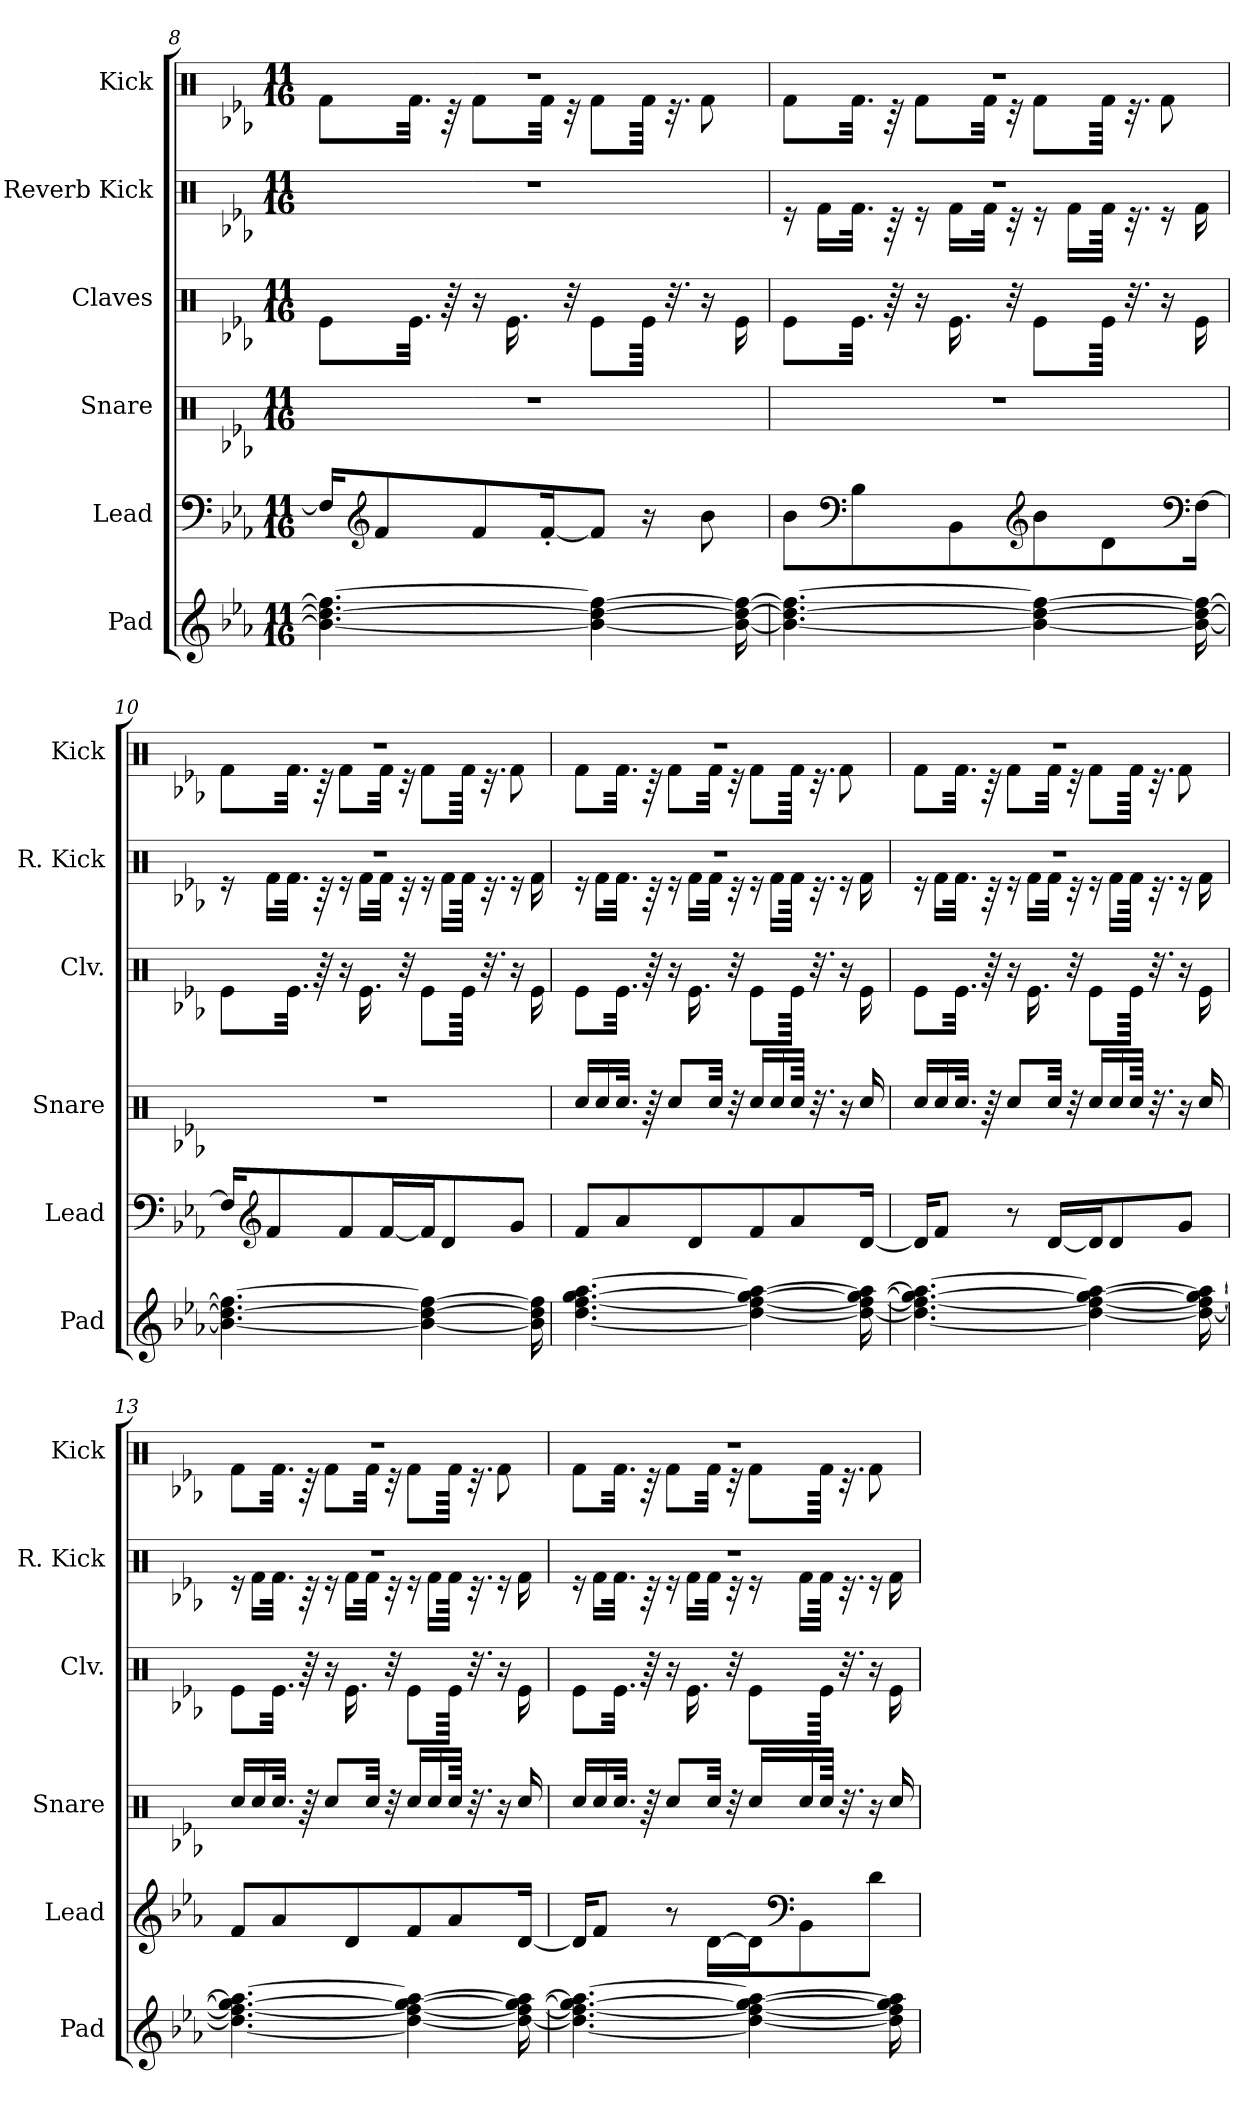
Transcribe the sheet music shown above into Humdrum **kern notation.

**kern	**kern	**kern	**kern	**kern	**kern
*part6	*part5	*part4	*part3	*part2	*part1
*staff6	*staff5	*staff4	*staff3	*staff2	*staff1
*I"Pad	*I"Lead	*I"Snare	*I"Claves	*I"Reverb Kick	*I"Kick
*I'Pad	*I'Lead	*I'Snare	*I'Clv.	*I'R. Kick	*I'Kick
*clefG2	*clefF4	*clefX	*clefX	*clefX	*clefX
*k[b-e-a-]	*k[b-e-a-]	*k[b-e-a-]	*k[b-e-a-]	*k[b-e-a-]	*k[b-e-a-]
*M11/16	*M11/16	*M11/16	*M11/16	*M11/16	*M11/16
=8	=8	=8	=8	=8	=8
*	*	*	*	*	*^
4.b-\_ 4.dd\_ 4.ff\_	16F/KL]	16%11r	8Re\L	16%11r	16%11r	8Rf\L
*	*clefG2	*	*	*	*	*
.	8f/	.	.	.	.	.
.	.	.	32.Re\Jkk	.	.	32.Rf\Jkk
.	.	.	64r	.	.	64r
.	8f/	.	16r	.	.	8Rf\L
.	.	.	16.Re\	.	.	.
.	[16f'/K	.	.	.	.	32Rf\Jkk
.	.	.	32r	.	.	32r
4b-\_ 4dd\_ 4ff\_	8f/J]	.	8Re\L	.	.	8Rf\L
.	16r	.	64Re\Jkkk	.	.	64Rf\Jkkk
.	.	.	32.r	.	.	32.r
.	8b-\	.	16r	.	.	8Rf\
16b-\_ 16dd\_ 16ff\_	.	.	16Re\	.	.	.
!!LO:LB:g=z	!!
=9	=9	=9	=9	=9	=9	=9
*	*	*	*	*^	*	*
4.b-\_ 4.dd\_ 4.ff\_	8b-\L	16%11r	8Re\L	16%11r	16r	16%11r	8Rf\L
.	.	.	.	.	16Rf\LL	.	.
*	*clefF4	*	*	*	*	*	*
.	8B-\	.	32.Re\Jkk	.	32.Rf\JJk	.	32.Rf\Jkk
.	.	.	64r	.	64r	.	64r
.	.	.	16r	.	16r	.	8Rf\L
.	8BB-\	.	16.Re\	.	16Rf\LL	.	.
.	.	.	.	.	32Rf\JJk	.	32Rf\Jkk
.	.	.	32r	.	32r	.	32r
*	*clefG2	*	*	*	*	*	*
4b-\_ 4dd\_ 4ff\_	8b-\	.	8Re\L	.	16r	.	8Rf\L
.	.	.	.	.	16Rf\LL	.	.
.	8d\	.	64Re\Jkkk	.	64Rf\JJkk	.	64Rf\Jkkk
.	.	.	32.r	.	32.r	.	32.r
.	.	.	16r	.	16r	.	8Rf\
*	*clefF4	*	*	*	*	*	*
16b-\_ 16dd\_ 16ff\_	[16F\Jk	.	16Re\	.	16Rf\	.	.
=10	=10	=10	=10	=10	=10	=10	=10
4.b-\_ 4.dd\_ 4.ff\_	16F/KL]	16%11r	8Re\L	16%11r	16r	16%11r	8Rf\L
*	*clefG2	*	*	*	*	*	*
.	8f/	.	.	.	16Rf\LL	.	.
.	.	.	32.Re\Jkk	.	32.Rf\JJk	.	32.Rf\Jkk
.	.	.	64r	.	64r	.	64r
.	8f/	.	16r	.	16r	.	8Rf\L
.	.	.	16.Re\	.	16Rf\LL	.	.
.	[16f/L	.	.	.	32Rf\JJk	.	32Rf\Jkk
.	.	.	32r	.	32r	.	32r
4b-\_ 4dd\_ 4ff\_	16f/J]	.	8Re\L	.	16r	.	8Rf\L
.	8d/	.	.	.	16Rf\LL	.	.
.	.	.	64Re\Jkkk	.	64Rf\JJkk	.	64Rf\Jkkk
.	.	.	32.r	.	32.r	.	32.r
.	8g/J	.	16r	.	16r	.	8Rf\
16b-\] 16dd\] 16ff\]	.	.	16Re\	.	16Rf\	.	.
!!LO:PB:g=z	!!
=11	=11	=11	=11	=11	=11	=11	=11
[4.dd\ [4.ff\ [4.gg\ [4.aa-\	8f/L	16Rcc/LL	8Re\L	16%11r	16r	16%11r	8Rf\L
.	.	16Rcc/	.	.	16Rf\LL	.	.
.	8a-/	32.Rcc/JJk	32.Re\Jkk	.	32.Rf\JJk	.	32.Rf\Jkk
.	.	64r	64r	.	64r	.	64r
.	.	8Rcc/L	16r	.	16r	.	8Rf\L
.	8d/	.	16.Re\	.	16Rf\LL	.	.
.	.	32Rcc/Jkk	.	.	32Rf\JJk	.	32Rf\Jkk
.	.	32r	32r	.	32r	.	32r
4dd\_ 4ff\_ 4gg\_ 4aa-\_	8f/	16Rcc/LL	8Re\L	.	16r	.	8Rf\L
.	.	16Rcc/	.	.	16Rf\LL	.	.
.	8a-/	64Rcc/JJkk	64Re\Jkkk	.	64Rf\JJkk	.	64Rf\Jkkk
.	.	32.r	32.r	.	32.r	.	32.r
.	.	16r	16r	.	16r	.	8Rf\
16dd\_ 16ff\_ 16gg\_ 16aa-\_	[16d/Jk	16Rcc/	16Re\	.	16Rf\	.	.
=12	=12	=12	=12	=12	=12	=12	=12
4.dd\_ 4.ff\_ 4.gg\_ 4.aa-\_	16d/KL]	16Rcc/LL	8Re\L	16%11r	16r	16%11r	8Rf\L
.	8f/J	16Rcc/	.	.	16Rf\LL	.	.
.	.	32.Rcc/JJk	32.Re\Jkk	.	32.Rf\JJk	.	32.Rf\Jkk
.	.	64r	64r	.	64r	.	64r
.	8r	8Rcc/L	16r	.	16r	.	8Rf\L
.	.	.	16.Re\	.	16Rf\LL	.	.
.	[16d/LL	32Rcc/Jkk	.	.	32Rf\JJk	.	32Rf\Jkk
.	.	32r	32r	.	32r	.	32r
4dd\_ 4ff\_ 4gg\_ 4aa-\_	16d/J]	16Rcc/LL	8Re\L	.	16r	.	8Rf\L
.	8d/	16Rcc/	.	.	16Rf\LL	.	.
.	.	64Rcc/JJkk	64Re\Jkkk	.	64Rf\JJkk	.	64Rf\Jkkk
.	.	32.r	32.r	.	32.r	.	32.r
.	8g/J	16r	16r	.	16r	.	8Rf\
16dd\_ 16ff\_ 16gg\_ 16aa-\_	.	16Rcc/	16Re\	.	16Rf\	.	.
!!LO:LB:g=z	!!
=13	=13	=13	=13	=13	=13	=13	=13
4.dd\_ 4.ff\_ 4.gg\_ 4.aa-\_	8f/L	16Rcc/LL	8Re\L	16%11r	16r	16%11r	8Rf\L
.	.	16Rcc/	.	.	16Rf\LL	.	.
.	8a-/	32.Rcc/JJk	32.Re\Jkk	.	32.Rf\JJk	.	32.Rf\Jkk
.	.	64r	64r	.	64r	.	64r
.	.	8Rcc/L	16r	.	16r	.	8Rf\L
.	8d/	.	16.Re\	.	16Rf\LL	.	.
.	.	32Rcc/Jkk	.	.	32Rf\JJk	.	32Rf\Jkk
.	.	32r	32r	.	32r	.	32r
4dd\_ 4ff\_ 4gg\_ 4aa-\_	8f/	16Rcc/LL	8Re\L	.	16r	.	8Rf\L
.	.	16Rcc/	.	.	16Rf\LL	.	.
.	8a-/	64Rcc/JJkk	64Re\Jkkk	.	64Rf\JJkk	.	64Rf\Jkkk
.	.	32.r	32.r	.	32.r	.	32.r
.	.	16r	16r	.	16r	.	8Rf\
16dd\_ 16ff\_ 16gg\_ 16aa-\_	[16d/Jk	16Rcc/	16Re\	.	16Rf\	.	.
=14	=14	=14	=14	=14	=14	=14	=14
4.dd\_ 4.ff\_ 4.gg\_ 4.aa-\_	16d/KL]	16Rcc/LL	8Re\L	16%11r	16r	16%11r	8Rf\L
.	8f/J	16Rcc/	.	.	16Rf\LL	.	.
.	.	32.Rcc/JJk	32.Re\Jkk	.	32.Rf\JJk	.	32.Rf\Jkk
.	.	64r	64r	.	64r	.	64r
.	8r	8Rcc/L	16r	.	16r	.	8Rf\L
.	.	.	16.Re\	.	16Rf\LL	.	.
.	[16d\LL	32Rcc/Jkk	.	.	32Rf\JJk	.	32Rf\Jkk
.	.	32r	32r	.	32r	.	32r
4dd\_ 4ff\_ 4gg\_ 4aa-\_	16d\J]	16Rcc/LL	8Re\L	.	16r	.	8Rf\L
*	*clefF4	*	*	*	*	*	*
.	8BB-\	16Rcc/	.	.	16Rf\LL	.	.
.	.	64Rcc/JJkk	64Re\Jkkk	.	64Rf\JJkk	.	64Rf\Jkkk
.	.	32.r	32.r	.	32.r	.	32.r
.	8d\J	16r	16r	.	16r	.	8Rf\
16dd\] 16ff\] 16gg\] 16aa-\]	.	16Rcc/	16Re\	.	16Rf\	.	.
*	*	*	*	*v	*v	*	*
*	*	*	*	*	*v	*v
=	=	=	=	=	=
*-	*-	*-	*-	*-	*-
